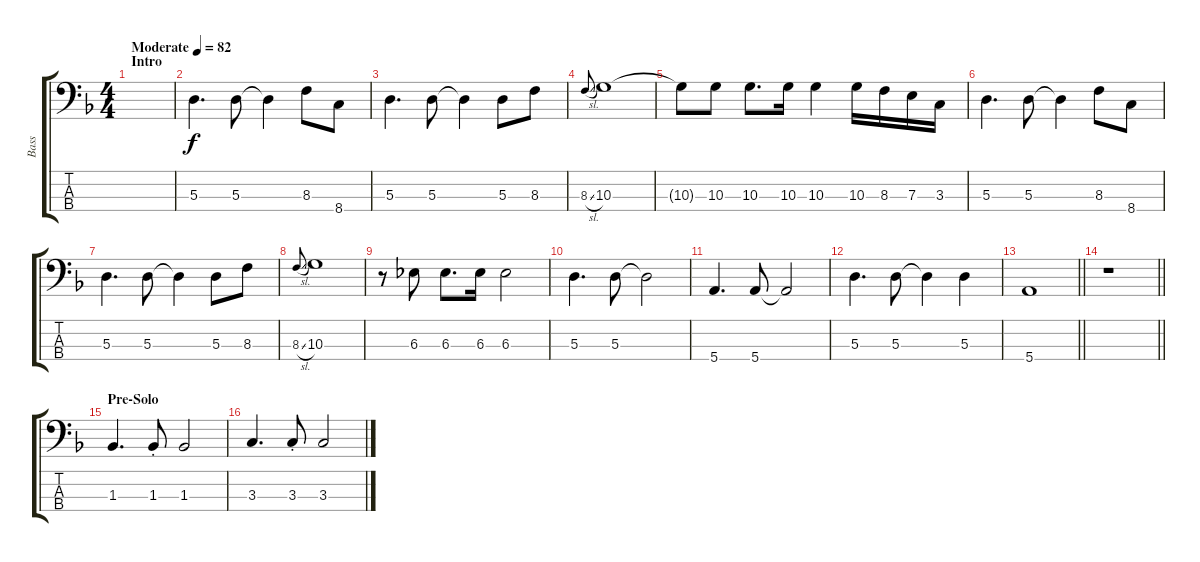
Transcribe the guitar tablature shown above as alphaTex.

\track ("Bass" "Bass") {instrument electricbassfinger}
\staff {score tabs}
\tuning (G2 D2 A1 E1) {hide}
\ts (4 4)
\section ("" "Intro")
\tempo (82 "Moderate")
\clef f4
\ks dminor
|
5.3.4{d} 5.3.8 5.3{t}.4 8.3.8 8.4.8 |
5.3.4{d} 5.3.8 5.3{t}.4 5.3.8 8.3.8 |
8.3{sl}.8{gr onbeat} 10.3.1 |
10.3{t}.8 10.3.8 10.3.8{d} 10.3.16 10.3.4 10.3.16 8.3.16 7.3.16 3.3.16 |
5.3.4{d} 5.3.8 5.3{t}.4 8.3.8 8.4.8 |
5.3.4{d} 5.3.8 5.3{t}.4 5.3.8 8.3.8 |
8.3{sl}.8{gr onbeat} 10.3.1 |
r.8 6.3.8 6.3.8{d} 6.3.16 6.3.2 |
5.3.4{d} 5.3.8 5.3{t}.2 |
5.4.4{d} 5.4.8 5.4{t}.2 |
5.3.4{d} 5.3.8 5.3{t}.4 5.3.4 |
\barLineRight lightlight
5.4.1 |
\barLineRight lightlight
r.1{volume 0} |
\section ("" "Pre-Solo")
1.3.4{d volume 12} 1.3{st}.8 1.3.2 |
3.3.4{d} 3.3{st}.8 3.3.2
